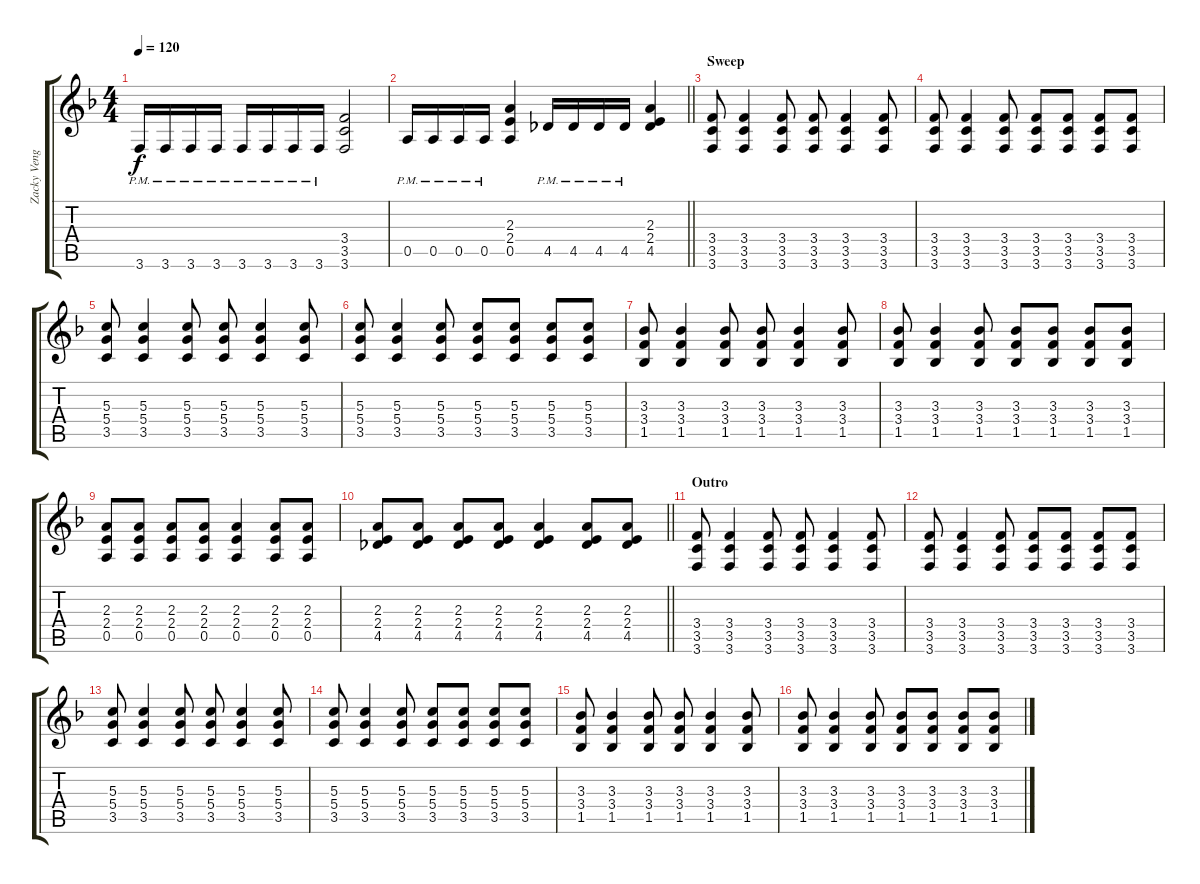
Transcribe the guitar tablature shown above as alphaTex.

\track ("Zacky Vengeance" "Zacky Veng") {instrument distortionguitar}
\staff {score tabs}
\tuning (E4 B3 G3 D3 A2 D2) {hide}
\ts (4 4)
\tempo 120
\clef g2
\ks f
3.6{pm}.16{dy f} 3.6{pm}.16 3.6{pm}.16 3.6{pm}.16 3.6{pm}.16 3.6{pm}.16 3.6{pm}.16 3.6{pm}.16 (3.4 3.5 3.6).2 |
\barLineRight lightlight
0.5{pm}.16 0.5{pm}.16 0.5{pm}.16 0.5{pm}.16 (2.3 2.4 0.5).4 4.5{pm}.16 4.5{pm}.16 4.5{pm}.16 4.5{pm}.16 (2.3 2.4 4.5).4 |
\section ("" "Sweep")
(3.4 3.5 3.6).8 (3.4 3.5 3.6).4 (3.4 3.5 3.6).8 (3.4 3.5 3.6).8 (3.4 3.5 3.6).4 (3.4 3.5 3.6).8 |
(3.4 3.5 3.6).8 (3.4 3.5 3.6).4 (3.4 3.5 3.6).8 (3.4 3.5 3.6).8 (3.4 3.5 3.6).8 (3.4 3.5 3.6).8 (3.4 3.5 3.6).8 |
(5.3 5.4 3.5).8 (5.3 5.4 3.5).4 (5.3 5.4 3.5).8 (5.3 5.4 3.5).8 (5.3 5.4 3.5).4 (5.3 5.4 3.5).8 |
(5.3 5.4 3.5).8 (5.3 5.4 3.5).4 (5.3 5.4 3.5).8 (5.3 5.4 3.5).8 (5.3 5.4 3.5).8 (5.3 5.4 3.5).8 (5.3 5.4 3.5).8 |
(3.3 3.4 1.5).8 (3.3 3.4 1.5).4 (3.3 3.4 1.5).8 (3.3 3.4 1.5).8 (3.3 3.4 1.5).4 (3.3 3.4 1.5).8 |
(3.3 3.4 1.5).8 (3.3 3.4 1.5).4 (3.3 3.4 1.5).8 (3.3 3.4 1.5).8 (3.3 3.4 1.5).8 (3.3 3.4 1.5).8 (3.3 3.4 1.5).8 |
(2.3 2.4 0.5).8 (2.3 2.4 0.5).8 (2.3 2.4 0.5).8 (2.3 2.4 0.5).8 (2.3 2.4 0.5).4 (2.3 2.4 0.5).8 (2.3 2.4 0.5).8 |
\barLineRight lightlight
(2.3 2.4 4.5).8 (2.3 2.4 4.5).8 (2.3 2.4 4.5).8 (2.3 2.4 4.5).8 (2.3 2.4 4.5).4 (2.3 2.4 4.5).8 (2.3 2.4 4.5).8 |
\section ("" "Outro")
(3.4 3.5 3.6).8 (3.4 3.5 3.6).4 (3.4 3.5 3.6).8 (3.4 3.5 3.6).8 (3.4 3.5 3.6).4 (3.4 3.5 3.6).8 |
(3.4 3.5 3.6).8 (3.4 3.5 3.6).4 (3.4 3.5 3.6).8 (3.4 3.5 3.6).8 (3.4 3.5 3.6).8 (3.4 3.5 3.6).8 (3.4 3.5 3.6).8 |
(5.3 5.4 3.5).8 (5.3 5.4 3.5).4 (5.3 5.4 3.5).8 (5.3 5.4 3.5).8 (5.3 5.4 3.5).4 (5.3 5.4 3.5).8 |
(5.3 5.4 3.5).8 (5.3 5.4 3.5).4 (5.3 5.4 3.5).8 (5.3 5.4 3.5).8 (5.3 5.4 3.5).8 (5.3 5.4 3.5).8 (5.3 5.4 3.5).8 |
(3.3 3.4 1.5).8 (3.3 3.4 1.5).4 (3.3 3.4 1.5).8 (3.3 3.4 1.5).8 (3.3 3.4 1.5).4 (3.3 3.4 1.5).8 |
(3.3 3.4 1.5).8 (3.3 3.4 1.5).4 (3.3 3.4 1.5).8 (3.3 3.4 1.5).8 (3.3 3.4 1.5).8 (3.3 3.4 1.5).8 (3.3 3.4 1.5).8
